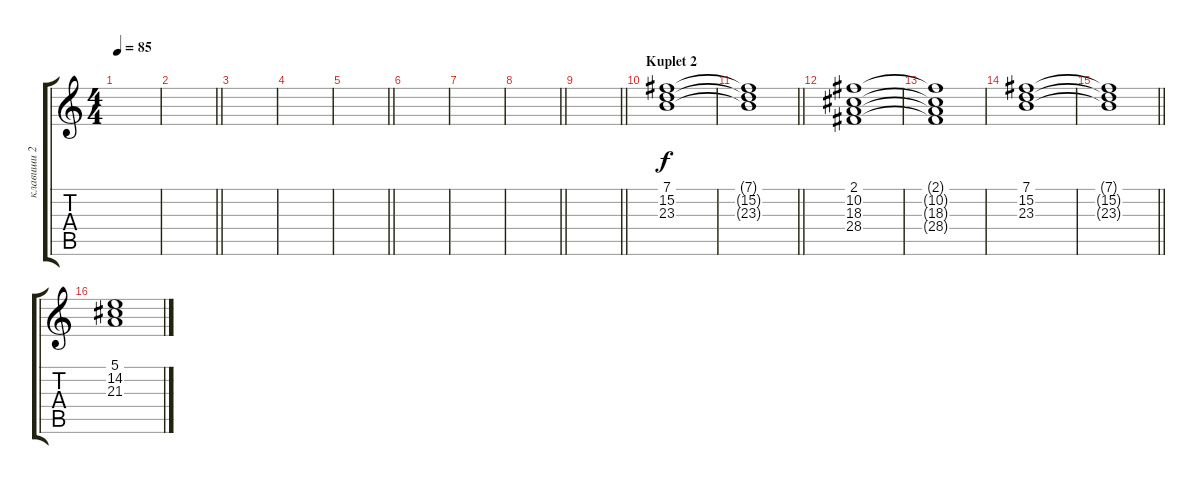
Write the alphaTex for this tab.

\track ("клавиши 2" "клавиши 2") {instrument choiraahs}
\staff {score tabs}
\tuning (E4 B3 G3 D3 A2 E2) {hide}
\ts (4 4)
\tempo 85
\clef g2
\ks c
|
\barLineRight lightlight
|
|
|
\barLineRight lightlight
|
|
|
\barLineRight lightlight
|
\barLineRight lightlight
|
\section ("" "Kuplet 2")
(7.1 15.2 23.3).1 |
\barLineRight lightlight
(7.1{t} 15.2{t} 23.3{t}).1 |
(2.1 10.2 18.3 28.4).1 |
(2.1{t} 10.2{t} 18.3{t} 28.4{t}).1 |
(7.1 15.2 23.3).1 |
\barLineRight lightlight
(7.1{t} 15.2{t} 23.3{t}).1 |
(5.1 14.2 21.3).1
